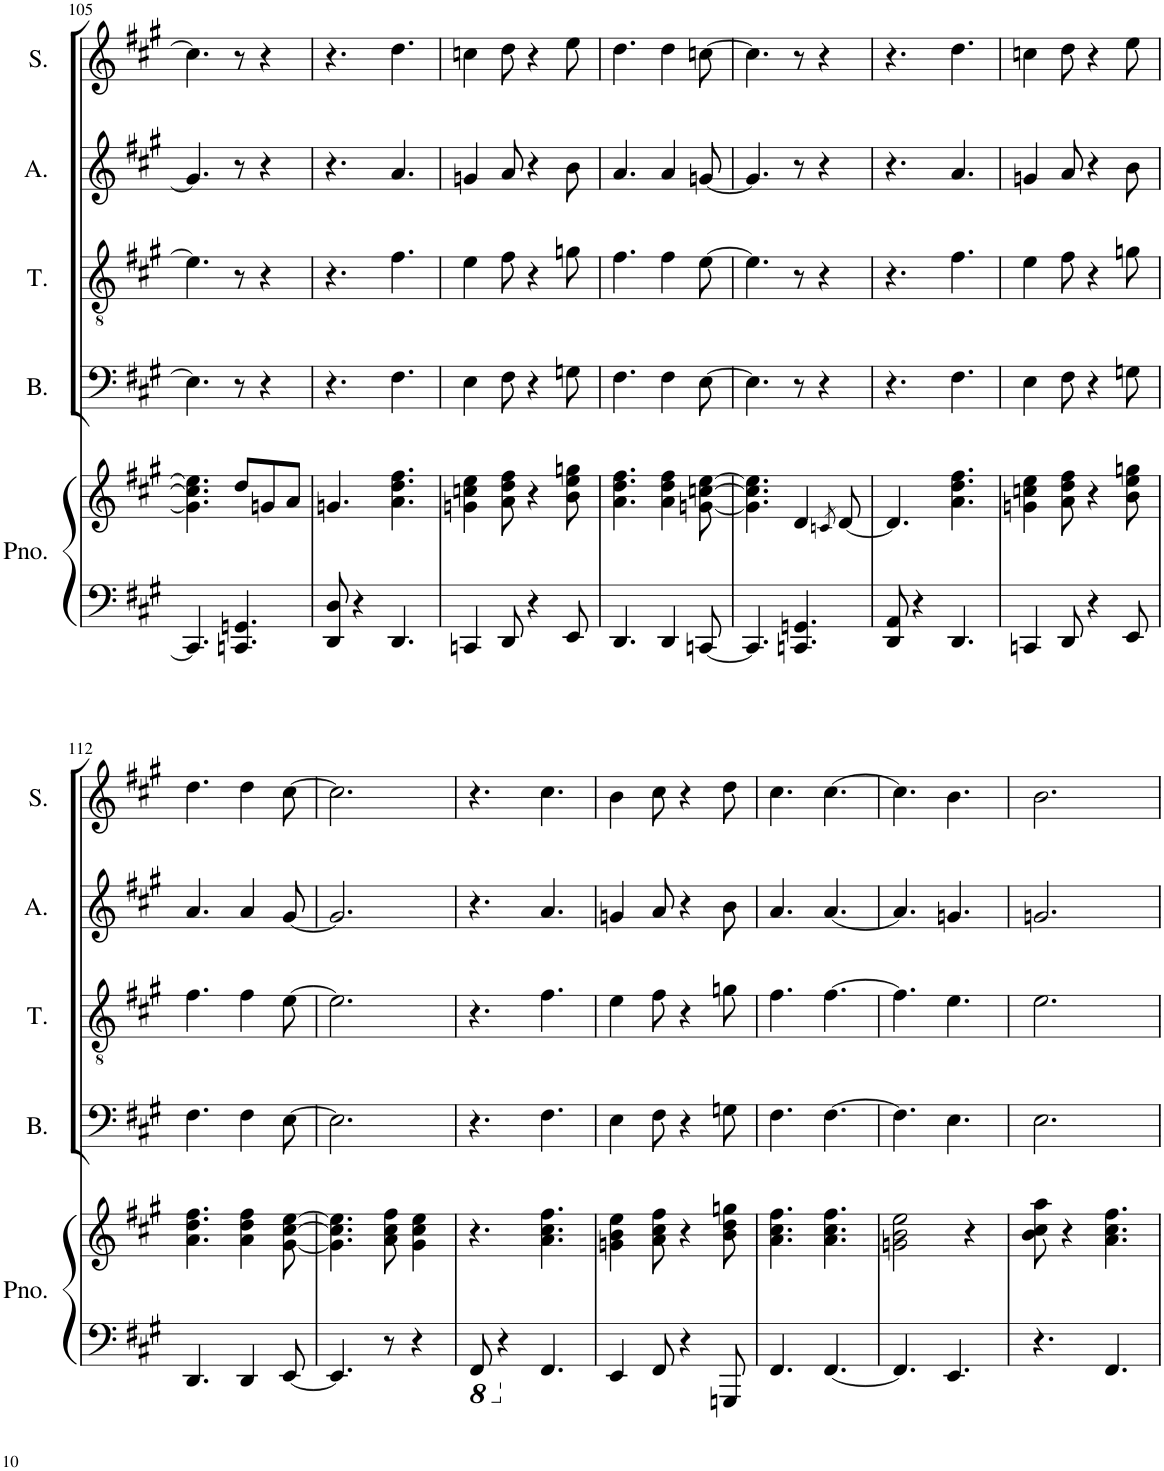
**kern	**kern	**kern	**kern	**kern	**kern
*part5	*part5	*part4	*part3	*part2	*part1
*staff6	*staff5	*staff4	*staff3	*staff2	*staff1
*I"Piano	*	*I"Bass	*I"Tenor	*I"Alto	*I"Soprano
*I'Pno.	*	*I'B.	*I'T.	*I'A.	*I'S.
!!LO:PB:g=z
*clefF4	*clefG2	*clefF4	*clefGv2	*clefG2	*clefG2
*k[f#c#g#]	*k[f#c#g#]	*k[f#c#g#]	*k[f#c#g#]	*k[f#c#g#]	*k[f#c#g#]
*M6/8	*M6/8	*M6/8	*M6/8	*M6/8	*M6/8
=105	=105	=105	=105	=105	=105
4.CC/]	4.g\] 4.cc\] 4.ee\]	4.E\]	4.e\]	4.g/]	4.cc\]
4.CCn/ 4.GGn/	8dd/L	8r	8r	8r	8r
.	8gn/	4r	4r	4r	4r
.	8a/J	.	.	.	.
=106	=106	=106	=106	=106	=106
8DD/ 8D/	4.gn/	4.r	4.r	4.r	4.r
4r	.	.	.	.	.
4.DD/	4.a\ 4.dd\ 4.ff#\	4.F#\	4.f#\	4.a/	4.dd\
=107	=107	=107	=107	=107	=107
4CCn/	4gn\ 4ccn\ 4ee\	4E\	4e\	4gn/	4ccn\
8DD/	8a\ 8dd\ 8ff#\	8F#\	8f#\	8a/	8dd\
4r	4r	4r	4r	4r	4r
8EE/	8b\ 8ee\ 8ggn\	8Gn\	8gn\	8b\	8ee\
=108	=108	=108	=108	=108	=108
4.DD/	4.a\ 4.dd\ 4.ff#\	4.F#\	4.f#\	4.a/	4.dd\
4DD/	4a\ 4dd\ 4ff#\	4F#\	4f#\	4a/	4dd\
[8CCn/	[8gn\ [8ccn\ [8ee\	[8E\	[8e\	[8gn/	[8ccn\
=109	=109	=109	=109	=109	=109
4.CC/]	4.g\] 4.cc\] 4.ee\]	4.E\]	4.e\]	4.g/]	4.cc\]
4.CCn/ 4.GGn/	4d/	8r	8r	8r	8r
.	.	4r	4r	4r	4r
.	8qcn/	.	.	.	.
.	[8d/	.	.	.	.
=110	=110	=110	=110	=110	=110
8DD/ 8AA/	4.d/]	4.r	4.r	4.r	4.r
4r	.	.	.	.	.
4.DD/	4.a\ 4.dd\ 4.ff#\	4.F#\	4.f#\	4.a/	4.dd\
=111	=111	=111	=111	=111	=111
4CCn/	4gn\ 4ccn\ 4ee\	4E\	4e\	4gn/	4ccn\
8DD/	8a\ 8dd\ 8ff#\	8F#\	8f#\	8a/	8dd\
4r	4r	4r	4r	4r	4r
8EE/	8b\ 8ee\ 8ggn\	8Gn\	8gn\	8b\	8ee\
!!LO:LB:g=z
=112	=112	=112	=112	=112	=112
4.DD/	4.a\ 4.dd\ 4.ff#\	4.F#\	4.f#\	4.a/	4.dd\
4DD/	4a\ 4dd\ 4ff#\	4F#\	4f#\	4a/	4dd\
[8EE/	[8g#\ [8cc#\ [8ee\	[8E\	[8e\	[8g#/	[8cc#\
=113	=113	=113	=113	=113	=113
4.EE/]	4.g#\] 4.cc#\] 4.ee\]	2.E\]	2.e\]	2.g#/]	2.cc#\]
8r	8a\ 8cc#\ 8ff#\	.	.	.	.
4r	4g#\ 4cc#\ 4ee\	.	.	.	.
=114	=114	=114	=114	=114	=114
*8ba	*	*	*	*	*
8FFF#/	4.r	4.r	4.r	4.r	4.r
4r	.	.	.	.	.
4.FFF#/	4.a\ 4.cc#\ 4.ff#\	4.F#\	4.f#\	4.a/	4.cc#\
=115	=115	=115	=115	=115	=115
*X8ba	*	*	*	*	*
4EE/	4gn\ 4b\ 4ee\	4E\	4e\	4gn/	4b\
8FF#/	8a\ 8cc#\ 8ff#\	8F#\	8f#\	8a/	8cc#\
4r	4r	4r	4r	4r	4r
8GGGn/	8b\ 8dd\ 8ggn\	8Gn\	8gn\	8b\	8dd\
=116	=116	=116	=116	=116	=116
4.FF#/	4.a\ 4.cc#\ 4.ff#\	4.F#\	4.f#\	4.a/	4.cc#\
[4.FF#/	4.a\ 4.cc#\ 4.ff#\	[4.F#\	[4.f#\	[4.a/	[4.cc#\
=117	=117	=117	=117	=117	=117
4.FF#/]	2gn\ 2b\ 2ee\	4.F#\]	4.f#\]	4.a/]	4.cc#\]
4.EE/	.	4.E\	4.e\	4.gn/	4.b\
.	4r	.	.	.	.
=118	=118	=118	=118	=118	=118
4.r	8b\ 8cc#\ 8aa\	2.E\	2.e\	2.gn/	2.b\
.	4r	.	.	.	.
4.FF#/	4.a\ 4.cc#\ 4.ff#\	.	.	.	.
=	=	=	=	=	=
*-	*-	*-	*-	*-	*-
